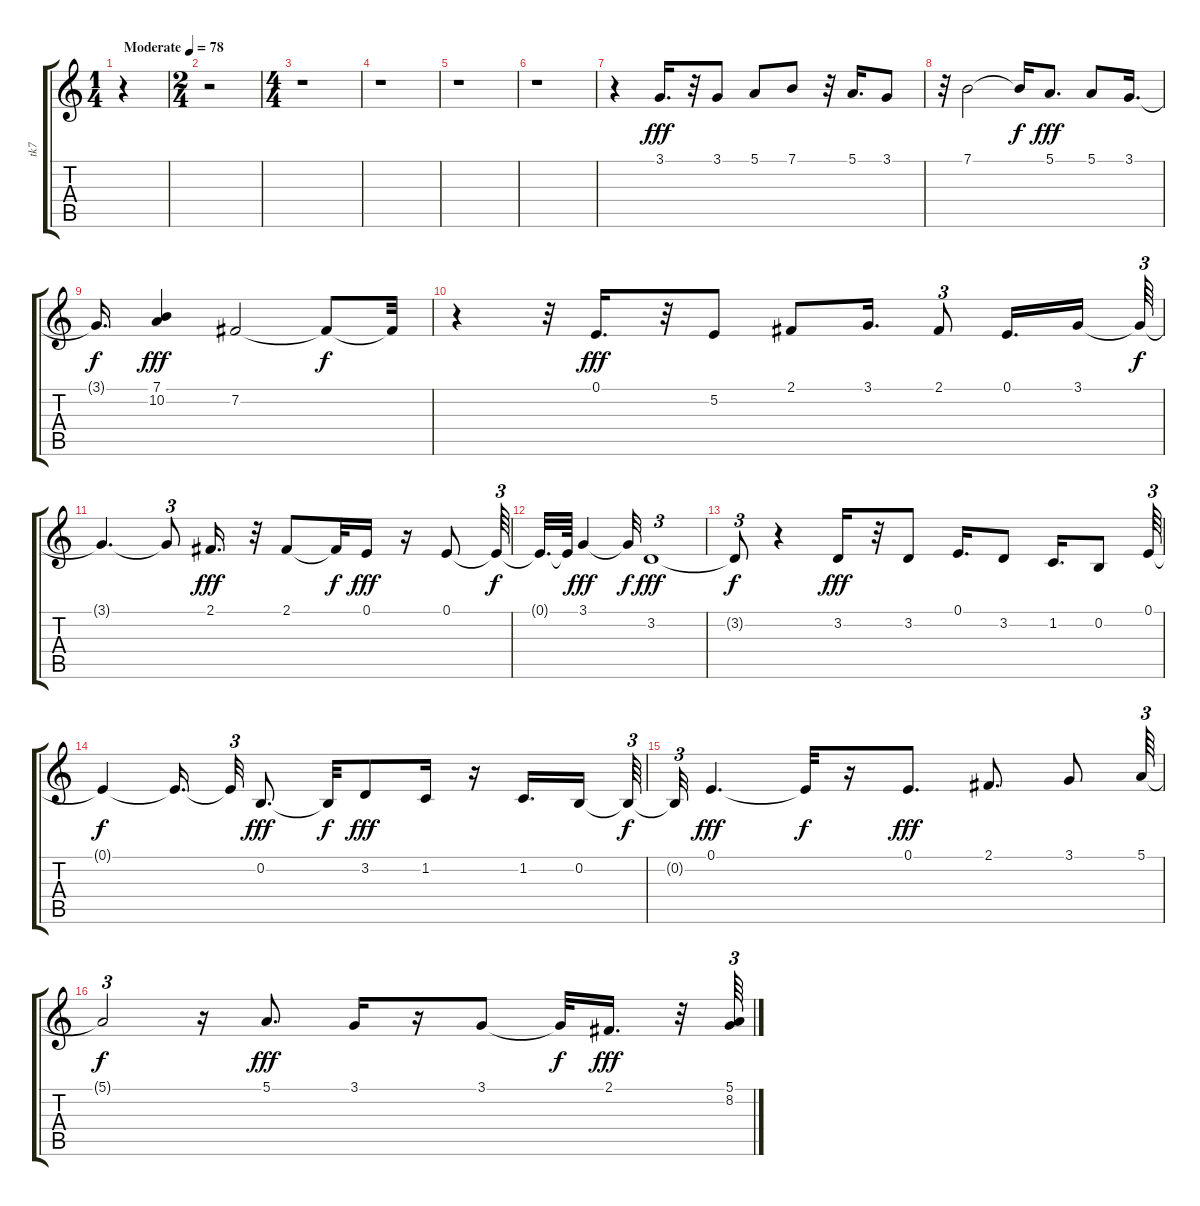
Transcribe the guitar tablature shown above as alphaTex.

\track ("tk7" "tk7") {instrument panflute}
\staff {score tabs}
\tuning (E4 B3 G3 D3 A2 E2) {hide}
\ts (1 4)
\tempo (78 "Moderate")
\clef g2
\ks c
r.4{dy fff instrument panflute} |
\ts (2 4)
r.2 |
\ts (4 4)
r.1 |
r.1 |
r.1 |
r.1 |
r.4 3.1.16{d} r.32 3.1.8 5.1.8 7.1.8 r.32 5.1.16{d} 3.1.8 |
r.32 7.1.2 7.1{t}.16{dy f} 5.1.8{d dy fff} 5.1.8 3.1.16{d} |
3.1{t}.16{d dy f} (7.1 10.2).4{dy fff} 7.2.2 7.2{t}.8{dy f} 7.2{t}.32 |
r.4 r.32 0.1.16{d dy fff} r.32 5.2.8 2.1.8 3.1.16{d} 2.1.8{tu (3 2)} 0.1.16{d} 3.1.16{beam splitsecondary} 3.1{t}.64{tu (3 2) dy f} |
3.1{t}.4{d} 3.1{t}.8{tu (3 2)} 2.1.16{d dy fff} r.32 2.1.8 2.1{t}.32{dy f} 0.1.16{dy fff} r.16 0.1.8 0.1{t}.64{tu (3 2) dy f} |
0.1{t}.32{d} 0.1{t}.64 3.1.4{dy fff} 3.1{t}.32{dy f} 3.2.1{tu (3 2) dy fff} |
3.2{t}.8{tu (3 2) dy f} r.4 3.2.16{dy fff} r.32 3.2.8 0.1.16{d} 3.2.8 1.2.16{d} 0.2.8 0.1.64{tu (3 2)} |
0.1{t}.4{dy f} 0.1{t}.16{d beam splitsecondary} 0.1{t}.32{tu (3 2)} 0.2.8{d dy fff} 0.2{t}.32{dy f} 3.2.8{dy fff} 1.2.16 r.16 1.2.16{d} 0.2.16{beam splitsecondary} 0.2{t}.64{tu (3 2) dy f} |
0.2{t}.32{tu (3 2)} 0.1.4{d dy fff} 0.1{t}.32{dy f} r.16 0.1.8{d dy fff} 2.1.8{d} 3.1.8 5.1.64{tu (3 2)} |
5.1{t}.2{tu (3 2) dy f} r.16 5.1.8{d dy fff} 3.1.16 r.16 3.1.8 3.1{t}.32{dy f} 2.1.16{d dy fff} r.32 (5.1 8.2).64{tu (3 2)}
